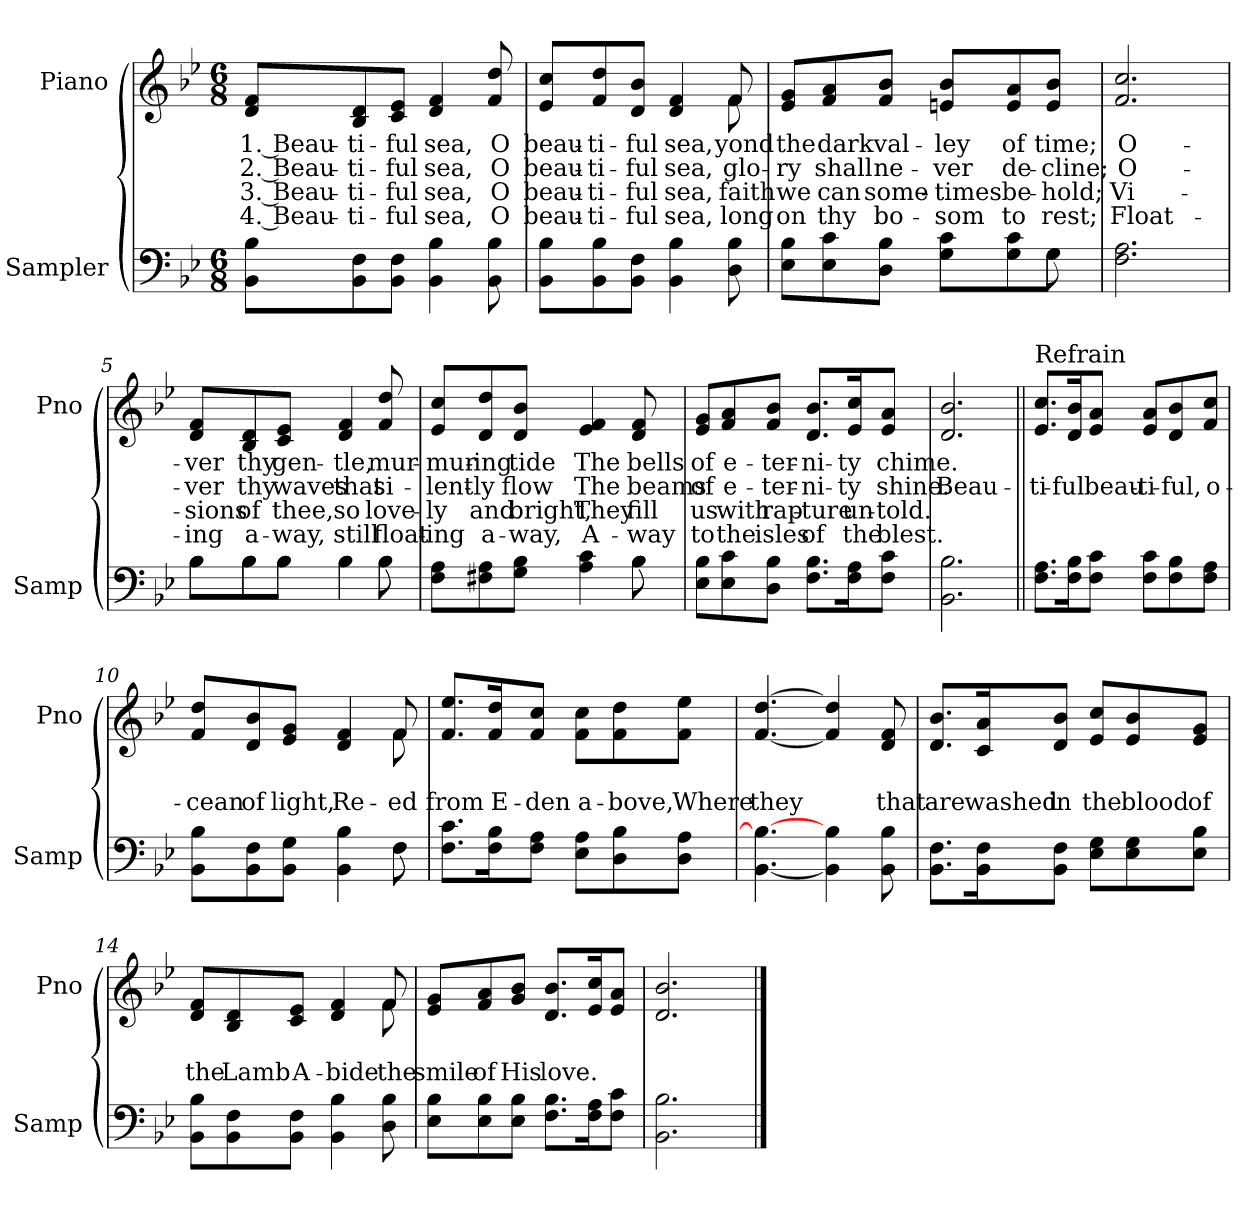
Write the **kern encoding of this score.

**kern	**kern	**text	**text	**text	**text
*part2	*part1	*part1	*part1	*part1	*part1
*staff2	*staff1	*staff1	*staff1	*staff1	*staff1
*I"Sampler	*I"Piano	*	*	*	*
*I'Samp	*I'Pno	*	*	*	*
*clefF4	*clefG2	*	*	*	*
*k[b-e-]	*k[b-e-]	*	*	*	*
*B-:	*B-:	*	*	*	*
*M6/8	*M6/8	*	*	*	*
=1	=1	=1	=1	=1	=1
8BB-\ 8B-\L	8d/ 8f/L	1. Beau-	2. Beau-	3. Beau-	4. Beau-
8BB-\ 8F\	8B-/ 8d/	-ti-	-ti-	-ti-	-ti-
8BB-\ 8F\J	8c/ 8e-/J	-ful	-ful	-ful	-ful
4BB- 4B-	4d 4f	sea,	sea,	sea,	sea,
8BB- 8B-	8f 8dd	O	O	O	O
=2	=2	=2	=2	=2	=2
*	*^	*	*	*	*
8BB-\ 8B-\L	8e-/ 8cc/L	8ryy	beau-	beau-	beau-	beau-
*	*v	*v	*	*	*	*
8BB-\ 8B-\	8f/ 8dd/	-ti-	-ti-	-ti-	-ti-
8BB-\ 8F\J	8d/ 8b-/J	-ful	-ful	-ful	-ful
4BB- 4B-	4d 4f	sea,	sea,	sea,	sea,
*	*^	*	*	*	*
8D 8B-	8f/	8f	-yond	glo-	faith	long
*	*v	*v	*	*	*	*
=3	=3	=3	=3	=3	=3
*^	*	*	*	*	*
8E-\ 8B-\L	8ryy	8e-/ 8g/L	the	-ry	we	on
*v	*v	*	*	*	*	*
8E-\ 8c\	8f/ 8a/	dark	shall	can	thy
8D\ 8B-\J	8f/ 8b-/J	val-	ne-	some-	bo-
8G\ 8c\L	8en/ 8b-/L	-ley	-ver	-times	-som
8G\ 8c\	8e/ 8a/	of	de-	be-	to
*^	*	*	*	*	*
8G\J	8G	8e/ 8b-/J	time;	-cline;	-hold;	rest;
*v	*v	*	*	*	*	*
=4	=4	=4	=4	=4	=4
2.F 2.A	2.f 2.cc	O-	O-	Vi-	Float-
=5	=5	=5	=5	=5	=5
*^	*	*	*	*	*
8B-\L	8B-\L	8d/ 8f/L	-ver	-ver	-sions	-ing
8B-\	8B-\	8B-/ 8d/	thy	thy	of	a-
8B-\J	8B-\J	8c/ 8e-/J	gen-	waves	thee,	-way,
4B-\	4B-	4d 4f	-tle,	that	so	still
8B-\	8B-	8f 8dd	mur-	si-	love-	float-
=6	=6	=6	=6	=6	=6	=6
8F\ 8A\L	8ryy	8e-/ 8cc/L	-mur-	-lent-	-ly	-ing
*v	*v	*	*	*	*	*
8F#X\ 8A\	8d/ 8dd/	-ing	-ly	and	a-
8G\ 8B-\J	8d/ 8b-/J	tide	flow	bright,	-way,
4A 4c	4e- 4f	The	The	They	A-
*^	*	*	*	*	*
8B-\	8B-	8d 8f	bells	beams	fill	-way
*v	*v	*	*	*	*	*
=7	=7	=7	=7	=7	=7
8E-\ 8B-\L	8e-/ 8g/L	of	of	us	to
8E-\ 8c\	8f/ 8a/	e-	e-	with	the
8D\ 8B-\J	8f/ 8b-/J	-ter-	-ter-	rap-	isles
8.F\ 8.B-\L	8.d/ 8.b-/L	-ni-	-ni-	-ture	of
16F\ 16A\K	16e-/ 16cc/K	-ty	-ty	un-	the
8F\ 8c\J	8e-/ 8a/J	chime.	shine.	-told.	blest.
=8	=8	=8	=8	=8	=8
2.BB- 2.B-	2.d 2.b-	.	Beau-	.	.
=9||	=9||	=9||	=9||	=9||	=9||
!	!LO:TX:t=Refrain	!	!	!	!
8.F\ 8.A\L	8.e-/ 8.cc/L	.	-ti-	.	.
16F\ 16B-\K	16d/ 16b-/K	.	-ful	.	.
8F\ 8c\J	8e-/ 8a/J	.	beau-	.	.
8F\ 8c\L	8e-/ 8a/L	.	-ti-	.	.
8F\ 8B-\	8d/ 8b-/	.	-ful,	.	.
8F\ 8A\J	8f/ 8cc/J	.	o-	.	.
=10	=10	=10	=10	=10	=10
*^	*^	*	*	*	*
8BB-\ 8B-\L	8ryy	8f/ 8dd/L	8ryy	.	-cean	.	.
*v	*v	*	*	*	*	*	*
*	*v	*v	*	*	*	*
8BB-\ 8F\	8d/ 8b-/	.	of	.	.
8BB-\ 8G\J	8e-/ 8g/J	.	light,	.	.
4BB- 4B-	4d 4f	.	Re-	.	.
*^	*^	*	*	*	*
8F\	8F	8f/	8f	.	-ed	.	.
*v	*v	*	*	*	*	*	*
*	*v	*v	*	*	*	*
=11	=11	=11	=11	=11	=11
8.F\ 8.c\L	8.f/ 8.ee-/L	.	from	.	.
16F\ 16B-\K	16f/ 16dd/K	.	E-	.	.
8F\ 8A\J	8f/ 8cc/J	.	-den	.	.
8E-\ 8A\L	8f\ 8cc\L	.	a-	.	.
8D\ 8B-\	8f\ 8dd\	.	-bove,	.	.
8D\ 8A\J	8f\ 8ee-\J	.	Where	.	.
=12	=12	=12	=12	=12	=12
[4.BB- 4.B-_	[4.f [4.dd	.	they	.	.
4BB-] 4B-	4f] 4dd]	.	.	.	.
8BB- 8B-	8d 8f	.	that	.	.
=13	=13	=13	=13	=13	=13
8.BB-\ 8.F\L	8.d/ 8.b-/L	.	are	.	.
16BB-\ 16F\K	16c/ 16a/K	.	washed	.	.
8BB-\ 8F\J	8d/ 8b-/J	.	in	.	.
8E-\ 8G\L	8e-/ 8cc/L	.	the	.	.
8E-\ 8G\	8e-/ 8b-/	.	blood	.	.
8E-\ 8B-\J	8e-/ 8g/J	.	of	.	.
=14	=14	=14	=14	=14	=14
*	*^	*	*	*	*
8BB-\ 8B-\L	8d/ 8f/L	8ryy	.	the	.	.
*	*v	*v	*	*	*	*
8BB-\ 8F\	8B-/ 8d/	.	Lamb	.	.
8BB-\ 8F\J	8c/ 8e-/J	.	A-	.	.
4BB- 4B-	4d 4f	.	-bide	.	.
*	*^	*	*	*	*
8D 8B-	8f/	8f	.	the	.	.
*	*v	*v	*	*	*	*
=15	=15	=15	=15	=15	=15
8E-\ 8B-\L	8e-/ 8g/L	.	smile	.	.
8E-\ 8B-\	8f/ 8a/	.	of	.	.
8E-\ 8B-\J	8g/ 8b-/J	.	His	.	.
8.F\ 8.B-\L	8.d/ 8.b-/L	.	love.	.	.
16F\ 16A\K	16e-/ 16cc/K	.	.	.	.
8F\ 8c\J	8e-/ 8a/J	.	.	.	.
=16	=16	=16	=16	=16	=16
2.BB- 2.B-	2.d 2.b-	.	.	.	.
==	==	==	==	==	==
*-	*-	*-	*-	*-	*-
